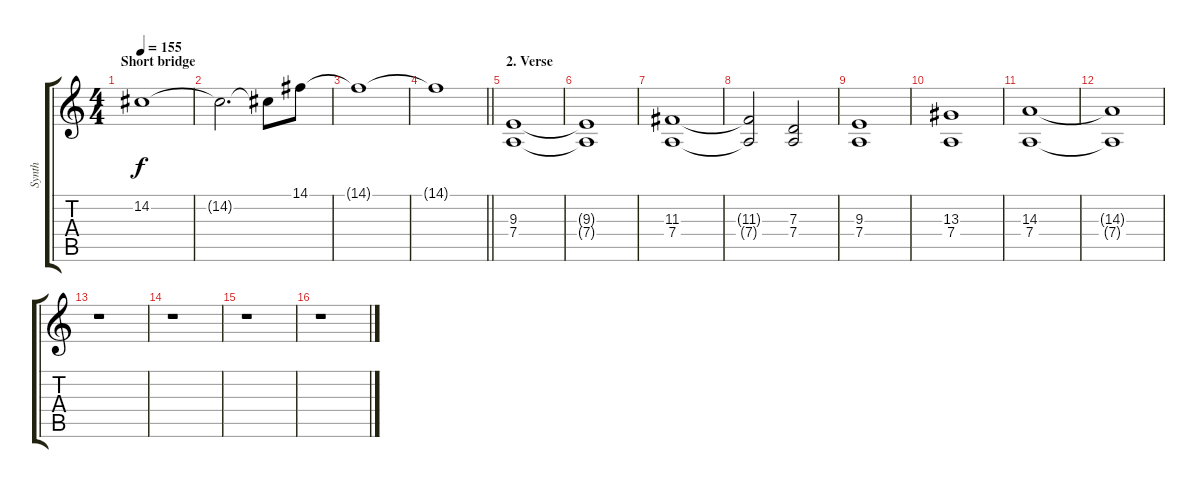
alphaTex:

\track ("Synth" "Synth") {instrument synthstrings1}
\staff {score tabs}
\tuning (E4 B3 G3 D3 A2 E2) {hide}
\ts (4 4)
\section ("" "Short bridge")
\tempo 155
\clef g2
\ks c
14.2.1{dy f} |
14.2{t}.2{d} 14.2{t}.8 14.1.8 |
14.1{t}.1 |
\barLineRight lightlight
14.1{t}.1 |
\section ("" "2. Verse")
(9.3 7.4).1 |
(9.3{t} 7.4{t}).1 |
(11.3 7.4).1 |
(11.3{t} 7.4{t}).2 (7.3 7.4).2 |
(9.3 7.4).1 |
(13.3 7.4).1 |
(14.3 7.4).1 |
(14.3{t} 7.4{t}).1 |
r.1 |
r.1 |
r.1 |
r.1
